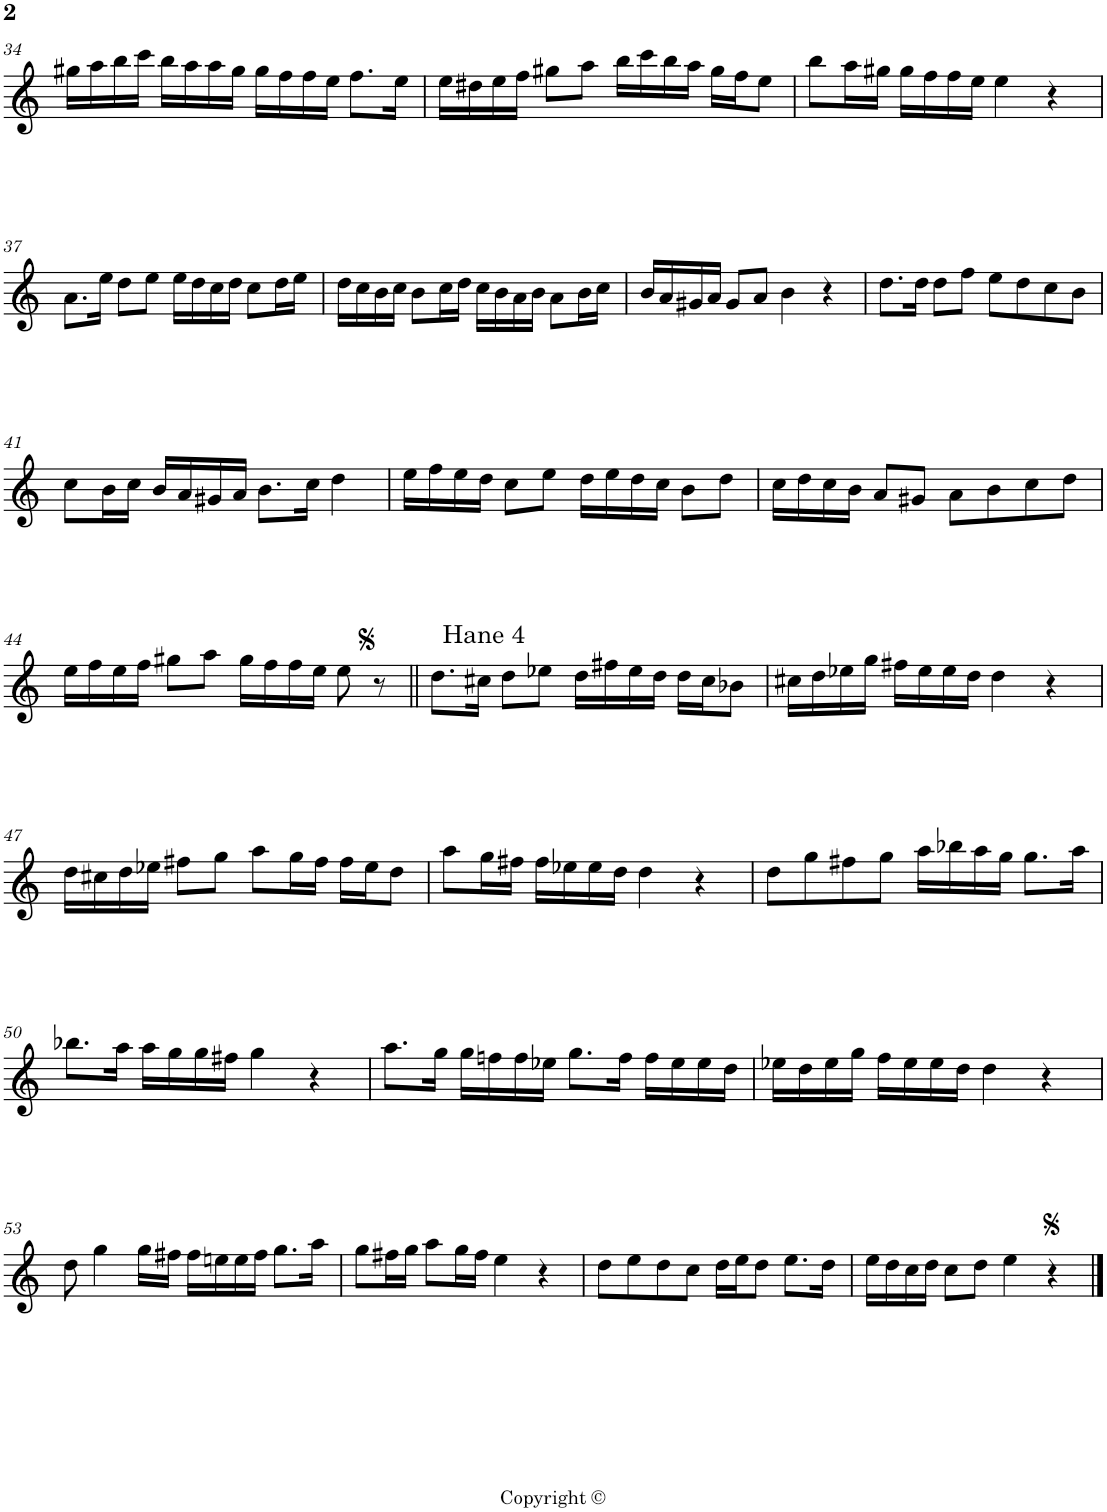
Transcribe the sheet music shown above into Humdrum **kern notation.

**kern
*part1
*staff1
*I"Piano
*I'Pno
!!LO:PB:g=z
*clefG2
*k[]
*M4/4
*met(c)
=34
16gg#X\LL
16aa\
16bb\
16ccc\JJ
16bb\LL
16aa\
16aa\
16gg#\JJ
16gg#\LL
16ff\
16ff\
16ee\JJ
8.ff\L
16ee\Jk
=35
16ee\LL
16dd#X\
16ee\
16ff\JJ
8gg#X\L
8aa\J
16bb\LL
16ccc\
16bb\
16aa\JJ
16gg#\LL
16ff\J
8ee\J
=36
8bb\L
16aa\L
16gg#X\JJ
16gg#\LL
16ff\
16ff\
16ee\JJ
4ee\
4r
!!LO:LB:g=z
=37
8.a\L
16ee\Jk
8dd\L
8ee\J
16ee\LL
16dd\
16cc\
16dd\JJ
8cc\L
16dd\L
16ee\JJ
=38
16dd\LL
16cc\
16b\
16cc\JJ
8b\L
16cc\L
16dd\JJ
16cc\LL
16b\
16a\
16b\JJ
8a\L
16b\L
16cc\JJ
=39
16b/LL
16a/
16g#X/
16a/JJ
8g#/L
8a/J
4b\
4r
=40
8.dd\L
16dd\Jk
8dd\L
8ff\J
8ee\L
8dd\
8cc\
8b\J
!!LO:LB:g=z
=41
8cc\L
16b\L
16cc\JJ
16b/LL
16a/
16g#X/
16a/JJ
8.b\L
16cc\Jk
4dd\
=42
16ee\LL
16ff\
16ee\
16dd\JJ
8cc\L
8ee\J
16dd\LL
16ee\
16dd\
16cc\JJ
8b\L
8dd\J
=43
16cc\LL
16dd\
16cc\
16b\JJ
8a/L
8g#X/J
8a\L
8b\
8cc\
8dd\J
!!LO:LB:g=z
=44
16ee\LL
16ff\
16ee\
16ff\JJ
8gg#X\L
8aa\J
16gg#\LL
16ff\
16ff\
16ee\JJ
8ee\
8r
=45||
!LO:TX:a:t=Hane 4
8.dd\L
16cc#X\Jk
8dd\L
8ee-X\J
16dd\LL
16ff#X\
16ee-\
16dd\JJ
16dd\LL
16cc#\J
8b-X\J
=46
16cc#X\LL
16dd\
16ee-X\
16gg\JJ
16ff#X\LL
16ee-\
16ee-\
16dd\JJ
4dd\
4r
!!LO:LB:g=z
=47
16dd\LL
16cc#X\
16dd\
16ee-X\JJ
8ff#X\L
8gg\J
8aa\L
16gg\L
16ff#\JJ
16ff#\LL
16ee-\J
8dd\J
=48
8aa\L
16gg\L
16ff#X\JJ
16ff#\LL
16ee-X\
16ee-\
16dd\JJ
4dd\
4r
=49
8dd\L
8gg\
8ff#X\
8gg\J
16aa\LL
16bb-X\
16aa\
16gg\JJ
8.gg\L
16aa\Jk
!!LO:LB:g=z
=50
8.bb-X\L
16aa\Jk
16aa\LL
16gg\
16gg\
16ff#X\JJ
4gg\
4r
=51
8.aa\L
16gg\Jk
16gg\LL
16ffn\
16ff\
16ee-X\JJ
8.gg\L
16ff\Jk
16ff\LL
16ee-\
16ee-\
16dd\JJ
=52
16ee-X\LL
16dd\
16ee-\
16gg\JJ
16ff\LL
16ee-\
16ee-\
16dd\JJ
4dd\
4r
!!LO:LB:g=z
=53
8dd\
4gg\
16gg\LL
16ff#X\JJ
16ff#\LL
16een\
16ee\
16ff#\JJ
8.gg\L
16aa\Jk
=54
8gg\L
16ff#X\L
16gg\JJ
8aa\L
16gg\L
16ff#\JJ
4ee\
4r
=55
8dd\L
8ee\
8dd\
8cc\J
16dd\LL
16ee\J
8dd\J
8.ee\L
16dd\Jk
=56
16ee\LL
16dd\
16cc\
16dd\JJ
8cc\L
8dd\J
4ee\
4r
==
*-
